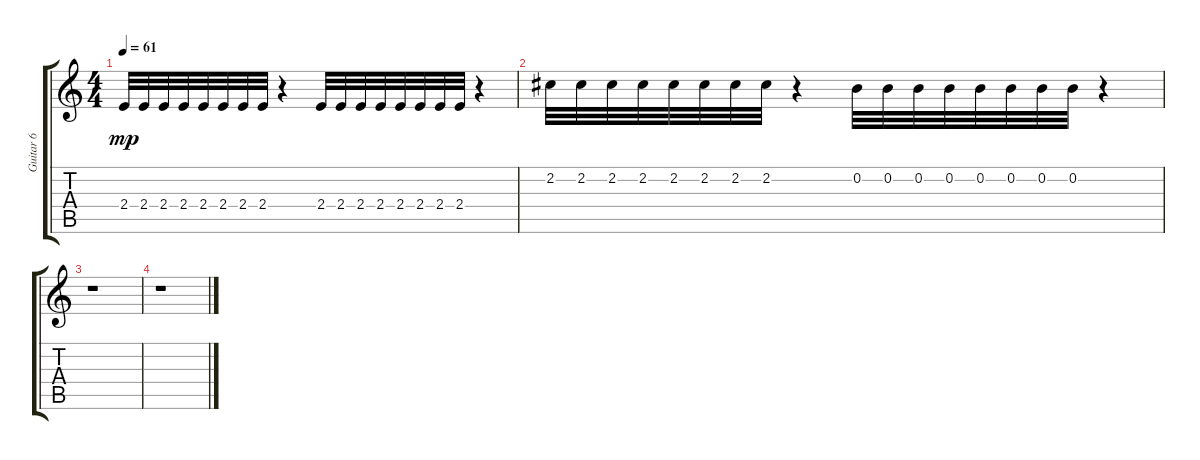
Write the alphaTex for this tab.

\track ("Guitar 6" "Guitar 6") {instrument electricguitarjazz}
\staff {score tabs}
\tuning (E4 B3 G3 D3 A2 E2) {hide}
\ts (4 4)
\tempo 61
\clef g2
\ks c
2.4.32{dy mp} 2.4.32 2.4.32 2.4.32 2.4.32 2.4.32 2.4.32 2.4.32 r.4 2.4.32 2.4.32 2.4.32 2.4.32 2.4.32 2.4.32 2.4.32 2.4.32 r.4 |
2.2.32 2.2.32 2.2.32 2.2.32 2.2.32 2.2.32 2.2.32 2.2.32 r.4 0.2.32 0.2.32 0.2.32 0.2.32 0.2.32 0.2.32 0.2.32 0.2.32 r.4 |
r.1 |
r.1
